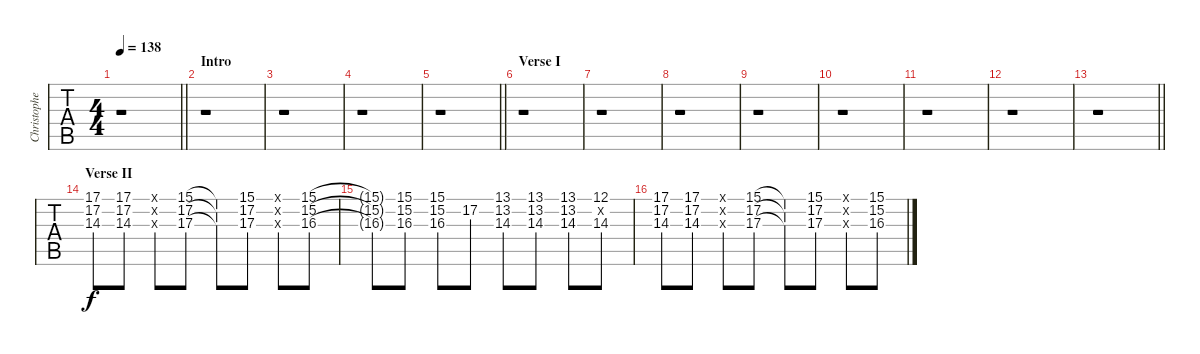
\track ("Christopher Thorn's mandolin (arr. for g" "Christophe") {instrument acousticguitarnylon}
\staff {tabs}
\tuning (E4 B3 G3 D3 A2 E2) {hide}
\ts (4 4)
\tempo 138
\clef g2
\barLineRight lightlight
\ks c
r.1{dy f instrument acousticguitarnylon} |
\section ("" "Intro")
\ks aminor
r.1 |
r.1 |
r.1 |
\barLineRight lightlight
r.1 |
\section ("" "Verse I")
r.1 |
r.1 |
r.1 |
r.1 |
r.1 |
r.1 |
r.1 |
\barLineRight lightlight
r.1 |
\section ("" "Verse II")
(17.1 17.2 14.3).8 (17.1 17.2 14.3).8 (0.1{x} 0.2{x} 0.3{x}).8 (15.1 17.2 17.3).8 (15.1{t} 17.2{t} 17.3{t}).8 (15.1 17.2 17.3).8 (0.1{x} 0.2{x} 0.3{x}).8 (15.1 15.2 16.3).8 |
(15.1{t} 15.2{t} 16.3{t}).8 (15.1 15.2 16.3).8 (15.1 15.2 16.3).8 17.2.8 (13.1 13.2 14.3).8 (13.1 13.2 14.3).8 (13.1 13.2 14.3).8 (12.1 0.2{x} 14.3).8 |
(17.1 17.2 14.3).8 (17.1 17.2 14.3).8 (0.1{x} 0.2{x} 0.3{x}).8 (15.1 17.2 17.3).8 (15.1{t} 17.2{t} 17.3{t}).8 (15.1 17.2 17.3).8 (0.1{x} 0.2{x} 0.3{x}).8 (15.1 15.2 16.3).8
